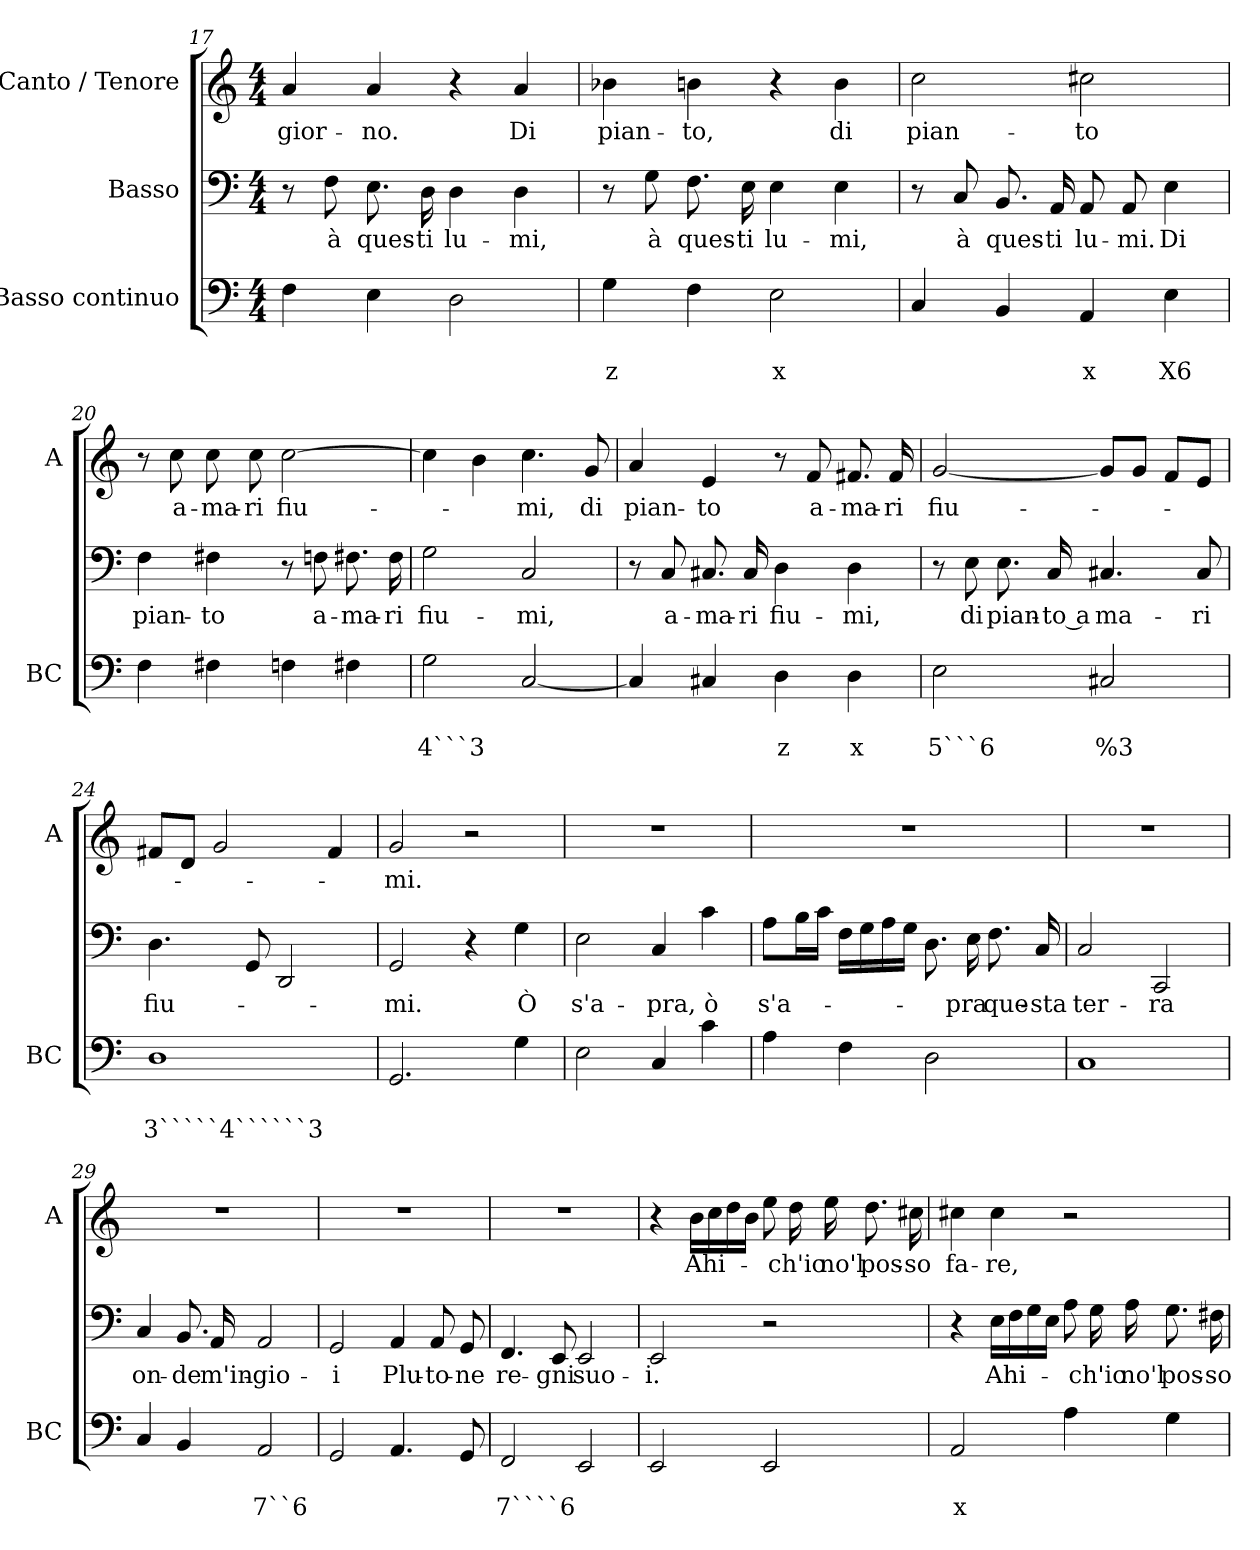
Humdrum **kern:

**kern	**text	**text	**kern	**text	**kern	**text
*part3	*part3	*part3	*part2	*part2	*part1	*part1
*staff3	*staff3	*staff3	*staff2	*staff2	*staff1	*staff1
*I"Basso continuo	*	*	*I"Basso	*	*I"Canto / Tenore	*
*I'BC	*	*	*	*	*I'A	*
*clefF4	*	*	*clefF4	*	*clefG2	*
*k[]	*	*	*k[]	*	*k[]	*
*C:	*	*	*C:	*	*C:	*
*M4/4	*	*	*M4/4	*	*M4/4	*
=17	=17	=17	=17	=17	=17	=17
!	!	!	!	!	!	!LO:LY:b
4F\	.	.	8r	.	4a/	gior-
!	!	!	!	!LO:LY:b	!	!
.	.	.	8F\	à	.	.
!	!	!	!	!LO:LY:b	!	!LO:LY:b
4E\	.	.	8.E\	ques-	4a/	-no.
!	!	!	!	!LO:LY:b	!	!
.	.	.	16D\	-ti	.	.
!	!	!	!	!LO:LY:b	!	!
2D\	.	.	4D\	lu-	4r	.
!	!	!	!	!LO:LY:b	!	!LO:LY:b
.	.	.	4D\	-mi,	4a/	Di
=18	=18	=18	=18	=18	=18	=18
!	!	!LO:LY:b	!	!	!	!LO:LY:b
4G\	.	z	8r	.	4b-X\	pian-
!	!	!	!	!LO:LY:b	!	!
.	.	.	8G\	à	.	.
!	!	!	!	!LO:LY:b	!	!LO:LY:b
4F\	.	.	8.F\	ques-	4bn\	-to,
!	!	!	!	!LO:LY:b	!	!
.	.	.	16E\	-ti	.	.
!	!	!LO:LY:b	!	!LO:LY:b	!	!
2E\	.	x	4E\	lu-	4r	.
!	!	!	!	!LO:LY:b	!	!LO:LY:b
.	.	.	4E\	-mi,	4b\	di
!!LO:LB:g=z
=19	=19	=19	=19	=19	=19	=19
!	!	!	!	!	!	!LO:LY:b
4C/	.	.	8r	.	2cc\	pian-
!	!	!	!	!LO:LY:b	!	!
.	.	.	8C/	à	.	.
!	!	!	!	!LO:LY:b	!	!
4BB/	.	.	8.BB/	ques-	.	.
!	!	!	!	!LO:LY:b	!	!
.	.	.	16AA/	-ti	.	.
!	!	!LO:LY:b	!	!LO:LY:b	!	!LO:LY:b
4AA/	.	x	8AA/	lu-	2cc#X\	-to
!	!	!	!	!LO:LY:b	!	!
.	.	.	8AA/	-mi.	.	.
!	!	!LO:LY:b	!	!LO:LY:b	!	!
4E\	.	X6	4E\	Di	.	.
=20	=20	=20	=20	=20	=20	=20
!	!	!	!	!LO:LY:b	!	!
4F\	.	.	4F\	pian-	8r	.
!	!	!	!	!	!	!LO:LY:b
.	.	.	.	.	8cc\	a-
!	!	!	!	!LO:LY:b	!	!LO:LY:b
4F#X\	.	.	4F#X\	-to	8cc\	-ma-
!	!	!	!	!	!	!LO:LY:b
.	.	.	.	.	8cc\	-ri
!	!	!	!	!	!	!LO:LY:b
4Fn\	.	.	8r	.	[2cc\	fiu-
!	!	!	!	!LO:LY:b	!	!
.	.	.	8Fn\	a-	.	.
!	!	!	!	!LO:LY:b	!	!
4F#X\	.	.	8.F#X\	-ma-	.	.
!	!	!	!	!LO:LY:b	!	!
.	.	.	16F#\	-ri	.	.
=21	=21	=21	=21	=21	=21	=21
!	!	!LO:LY:b	!	!LO:LY:b	!	!
2G\	.	4```3	2G\	fiu-	4cc\]	.
.	.	.	.	.	4b\	.
!	!	!	!	!LO:LY:b	!	!LO:LY:b
[2C/	.	.	2C/	-mi,	4.cc\	-mi,
!	!	!	!	!	!	!LO:LY:b
.	.	.	.	.	8g/	di
=22	=22	=22	=22	=22	=22	=22
!	!	!	!	!	!	!LO:LY:b
4C/]	.	.	8r	.	4a/	pian-
!	!	!	!	!LO:LY:b	!	!
.	.	.	8C/	a-	.	.
!	!	!	!	!LO:LY:b	!	!LO:LY:b
4C#X/	.	.	8.C#X/	-ma-	4e/	-to
!	!	!	!	!LO:LY:b	!	!
.	.	.	16C#/	-ri	.	.
!	!	!LO:LY:b	!	!LO:LY:b	!	!
4D\	.	z	4D\	fiu-	8r	.
!	!	!	!	!	!	!LO:LY:b
.	.	.	.	.	8f/	a-
!	!	!LO:LY:b	!	!LO:LY:b	!	!LO:LY:b
4D\	.	x	4D\	-mi,	8.f#X/	-ma-
!	!	!	!	!	!	!LO:LY:b
.	.	.	.	.	16f#/	-ri
=23	=23	=23	=23	=23	=23	=23
!	!	!LO:LY:b	!	!	!	!LO:LY:b
2E\	.	5```6	8r	.	[2g/	fiu-
!	!	!	!	!LO:LY:b	!	!
.	.	.	8E\	di	.	.
!	!	!	!	!LO:LY:b	!	!
.	.	.	8.E\	pian-	.	.
!	!	!	!	!LO:LY:b	!	!
.	.	.	16C/	-to a	.	.
!	!	!LO:LY:b	!	!LO:LY:b	!	!
2C#X/	.	%3	4.C#X/	ma-	8g/L]	.
.	.	.	.	.	8g/J	.
.	.	.	.	.	8f/L	.
!	!	!	!	!LO:LY:b	!	!
.	.	.	8C#/	-ri	8e/J	.
!!LO:LB:g=z
=24	=24	=24	=24	=24	=24	=24
!	!	!LO:LY:b	!	!LO:LY:b	!	!
1D	.	3`````4``````3	4.D\	fiu-	8f#X/L	.
.	.	.	.	.	8d/J	.
.	.	.	.	.	2g/	.
.	.	.	8GG/	.	.	.
.	.	.	2DD/	.	.	.
.	.	.	.	.	4f#/	.
=25	=25	=25	=25	=25	=25	=25
!	!	!	!	!LO:LY:b	!	!LO:LY:b
2.GG/	.	.	2GG/	-mi.	2g/	-mi.
.	.	.	4r	.	2r	.
!	!	!	!	!LO:LY:b	!	!
4G\	.	.	4G\	Ò	.	.
=26	=26	=26	=26	=26	=26	=26
!	!	!	!	!LO:LY:b	!	!
2E\	.	.	2E\	s'a-	1r	.
!	!	!	!	!LO:LY:b	!	!
4C/	.	.	4C/	-pra,	.	.
!	!	!	!	!LO:LY:b	!	!
4c\	.	.	4c\	ò	.	.
=27	=27	=27	=27	=27	=27	=27
!	!	!	!	!LO:LY:b	!	!
4A\	.	.	8A\L	s'a-	1r	.
.	.	.	16B\L	.	.	.
.	.	.	16c\JJ	.	.	.
4F\	.	.	16F\LL	.	.	.
.	.	.	16G\	.	.	.
.	.	.	16A\	.	.	.
.	.	.	16G\JJ	.	.	.
2D\	.	.	8.D\	.	.	.
!	!	!	!	!LO:LY:b	!	!
.	.	.	16E\	-pra	.	.
!	!	!	!	!LO:LY:b	!	!
.	.	.	8.F\	que-	.	.
!	!	!	!	!LO:LY:b	!	!
.	.	.	16C/	-sta	.	.
=28	=28	=28	=28	=28	=28	=28
!	!	!	!	!LO:LY:b	!	!
1C	.	.	2C/	ter-	1r	.
!	!	!	!	!LO:LY:b	!	!
.	.	.	2CC/	-ra	.	.
=29	=29	=29	=29	=29	=29	=29
!	!	!	!	!LO:LY:b	!	!
4C/	.	.	4C/	on-	1r	.
!	!	!	!	!LO:LY:b	!	!
4BB/	.	.	8.BB/	-de	.	.
!	!	!	!	!LO:LY:b	!	!
.	.	.	16AA/	m'in-	.	.
!	!	!LO:LY:b	!	!LO:LY:b	!	!
2AA/	.	7``6	2AA/	-gio-	.	.
!!LO:LB:g=z
=30	=30	=30	=30	=30	=30	=30
!	!	!	!	!LO:LY:b	!	!
2GG/	.	.	2GG/	-i	1r	.
!	!	!	!	!LO:LY:b	!	!
4.AA/	.	.	4AA/	Plu-	.	.
!	!	!	!	!LO:LY:b	!	!
.	.	.	8AA/	-to-	.	.
!	!	!	!	!LO:LY:b	!	!
8GG/	.	.	8GG/	-ne	.	.
=31	=31	=31	=31	=31	=31	=31
!	!	!LO:LY:b	!	!LO:LY:b	!	!
2FF/	.	7````6	4.FF/	re-	1r	.
!	!	!	!	!LO:LY:b	!	!
.	.	.	8EE/	-gni	.	.
!	!	!	!	!LO:LY:b	!	!
2EE/	.	.	2EE/	suo-	.	.
=32	=32	=32	=32	=32	=32	=32
!	!	!	!	!LO:LY:b	!	!
2EE/	.	.	2EE/	-i.	4r	.
!	!	!	!	!	!	!LO:LY:b
.	.	.	.	.	16b\LL	Ahi-
.	.	.	.	.	16cc\	.
.	.	.	.	.	16dd\	.
.	.	.	.	.	16b\JJ	.
2EE/	.	.	2r	.	8ee\	.
!	!	!	!	!	!	!LO:LY:b
.	.	.	.	.	16dd\	-ch'io
!	!	!	!	!	!	!LO:LY:b
.	.	.	.	.	16ee\	no'l
!	!	!	!	!	!	!LO:LY:b
.	.	.	.	.	8.dd\	pos-
!	!	!	!	!	!	!LO:LY:b
.	.	.	.	.	16cc#X\	-so
=33	=33	=33	=33	=33	=33	=33
!	!	!LO:LY:b	!	!	!	!LO:LY:b
2AA/	.	x	4r	.	4cc#X\	fa-
!	!	!	!	!LO:LY:b	!	!LO:LY:b
.	.	.	16E\LL	Ahi-	4cc#\	-re,
.	.	.	16F\	.	.	.
.	.	.	16G\	.	.	.
.	.	.	16E\JJ	.	.	.
4A\	.	.	8A\	.	2r	.
!	!	!	!	!LO:LY:b	!	!
.	.	.	16G\	-ch'io	.	.
!	!	!	!	!LO:LY:b	!	!
.	.	.	16A\	no'l	.	.
!	!	!	!	!LO:LY:b	!	!
4G\	.	.	8.G\	pos-	.	.
!	!	!	!	!LO:LY:b	!	!
.	.	.	16F#X\	-so	.	.
=	=	=	=	=	=	=
*-	*-	*-	*-	*-	*-	*-
